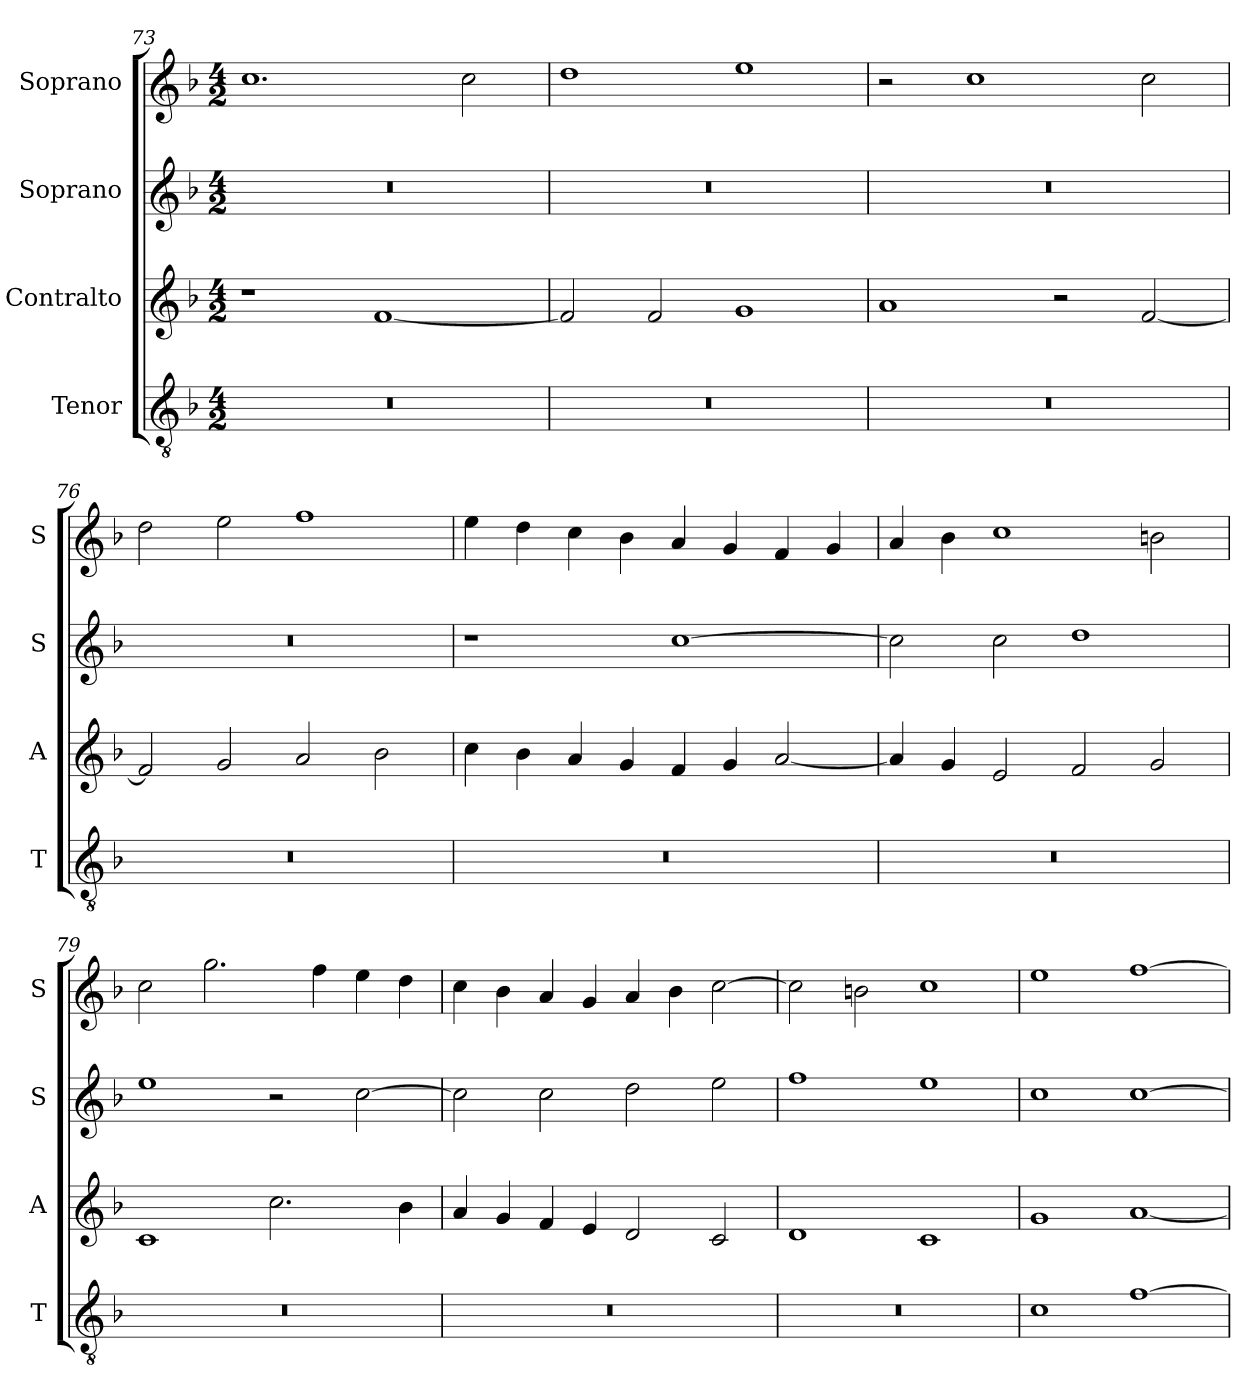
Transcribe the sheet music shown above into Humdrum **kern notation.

**kern	**kern	**kern	**kern
*part4	*part3	*part2	*part1
*staff4	*staff3	*staff2	*staff1
*I"Tenor	*I"Contralto	*I"Soprano	*I"Soprano
*I'T	*I'A	*I'S	*I'S
*clefGv2	*clefG2	*clefG2	*clefG2
*k[b-]	*k[b-]	*k[b-]	*k[b-]
*F:ion	*F:ion	*F:ion	*F:ion
*M4/2	*M4/2	*M4/2	*M4/2
=73	=73	=73	=73
0r	1r	0r	1.cc
.	[1f	.	.
.	.	.	2cc
=74	=74	=74	=74
0r	2f]	0r	1dd
.	2f	.	.
.	1g	.	1ee
=75	=75	=75	=75
0r	1a	0r	2r
.	.	.	1cc
.	2r	.	.
.	[2f	.	2cc
=76	=76	=76	=76
0r	2f]	0r	2dd
.	2g	.	2ee
.	2a	.	1ff
.	2b-	.	.
=77	=77	=77	=77
0r	4cc	1r	4ee
.	4b-	.	4dd
.	4a	.	4cc
.	4g	.	4b-
.	4f	[1cc	4a
.	4g	.	4g
.	[2a	.	4f
.	.	.	4g
=78	=78	=78	=78
0r	4a]	2cc]	4a
.	4g	.	4b-
.	2e	2cc	1cc
.	2f	1dd	.
.	2g	.	2bn
=79	=79	=79	=79
0r	1c	1ee	2cc
.	.	.	2.gg
.	2.cc	2r	.
.	.	.	4ff
.	.	[2cc	4ee
.	4b-	.	4dd
=80	=80	=80	=80
0r	4a	2cc]	4cc
.	4g	.	4b-
.	4f	2cc	4a
.	4e	.	4g
.	2d	2dd	4a
.	.	.	4b-
.	2c	2ee	[2cc
=81	=81	=81	=81
0r	1d	1ff	2cc]
.	.	.	2bn
.	1c	1ee	1cc
=82	=82	=82	=82
1c	1g	1cc	1ee
[1f	[1a	[1cc	[1ff
=	=	=	=
*-	*-	*-	*-
